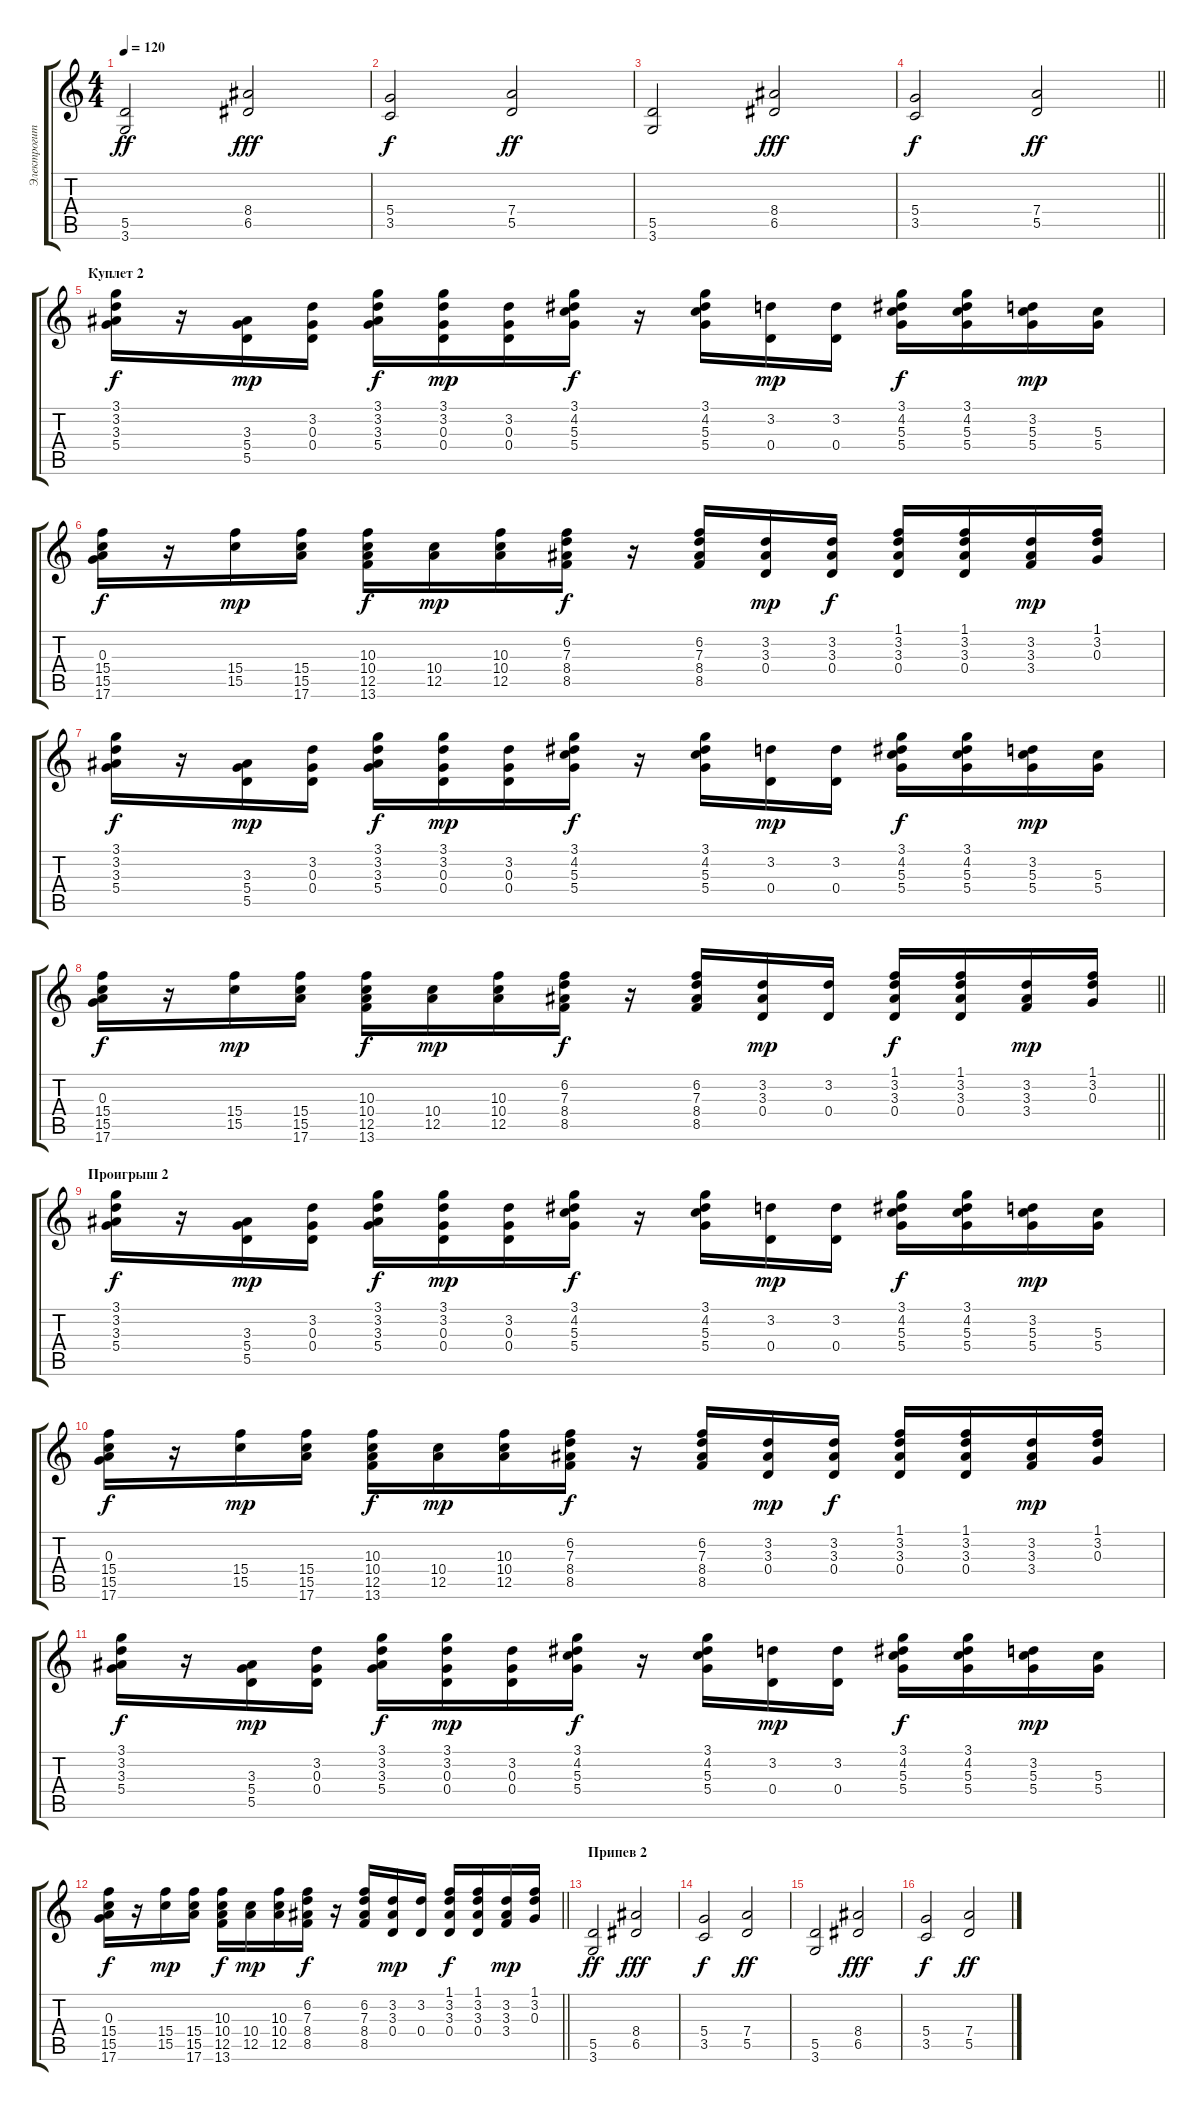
\track ("Электрогитара" "Электрогит") {instrument electricguitarclean}
\staff {score tabs}
\tuning (E4 B3 G3 D3 A2 E2) {hide}
\ts (4 4)
\tempo 120
\clef g2
\ks c
(5.5 3.6).2{dy ff} (8.4 6.5).2{dy fff} |
(5.4 3.5).2{dy f} (7.4 5.5).2{dy ff} |
(5.5 3.6).2 (8.4 6.5).2{dy fff} |
\barLineRight lightlight
(5.4 3.5).2{dy f} (7.4 5.5).2{dy ff} |
\section ("" "Куплет 2")
(3.1 3.2 3.3 5.4).16{dy f volume 12 instrument electricguitarclean} r.16 (3.3 5.4 5.5).16{dy mp} (3.2 0.3 0.4).16 (3.1 3.2 3.3 5.4).16{dy f} (3.1 3.2 0.3 0.4).16{dy mp} (3.2 0.3 0.4).16 (3.1 4.2 5.3 5.4).16{dy f} r.16 (3.1 4.2 5.3 5.4).16 (3.2 0.4).16{dy mp} (3.2 0.4).16 (3.1 4.2 5.3 5.4).16{dy f} (3.1 4.2 5.3 5.4).16 (3.2 5.3 5.4).16{dy mp} (5.3 5.4).16 |
(0.3 15.4 15.5 17.6).16{dy f} r.16 (15.4 15.5).16{dy mp} (15.4 15.5 17.6).16 (10.3 10.4 12.5 13.6).16{dy f} (10.4 12.5).16{dy mp} (10.3 10.4 12.5).16 (6.2 7.3 8.4 8.5).16{dy f} r.16 (6.2 7.3 8.4 8.5).16 (3.2 3.3 0.4).16{dy mp} (3.2 3.3 0.4).16{dy f} (1.1 3.2 3.3 0.4).16 (1.1 3.2 3.3 0.4).16 (3.2 3.3 3.4).16{dy mp} (1.1 3.2 0.3).16 |
(3.1 3.2 3.3 5.4).16{dy f} r.16 (3.3 5.4 5.5).16{dy mp} (3.2 0.3 0.4).16 (3.1 3.2 3.3 5.4).16{dy f} (3.1 3.2 0.3 0.4).16{dy mp} (3.2 0.3 0.4).16 (3.1 4.2 5.3 5.4).16{dy f} r.16 (3.1 4.2 5.3 5.4).16 (3.2 0.4).16{dy mp} (3.2 0.4).16 (3.1 4.2 5.3 5.4).16{dy f} (3.1 4.2 5.3 5.4).16 (3.2 5.3 5.4).16{dy mp} (5.3 5.4).16 |
\barLineRight lightlight
(0.3 15.4 15.5 17.6).16{dy f} r.16 (15.4 15.5).16{dy mp} (15.4 15.5 17.6).16 (10.3 10.4 12.5 13.6).16{dy f} (10.4 12.5).16{dy mp} (10.3 10.4 12.5).16 (6.2 7.3 8.4 8.5).16{dy f} r.16 (6.2 7.3 8.4 8.5).16 (3.2 3.3 0.4).16{dy mp} (3.2 0.4).16 (1.1 3.2 3.3 0.4).16{dy f} (1.1 3.2 3.3 0.4).16 (3.2 3.3 3.4).16{dy mp} (1.1 3.2 0.3).16 |
\section ("" "Проигрыш 2")
(3.1 3.2 3.3 5.4).16{dy f} r.16 (3.3 5.4 5.5).16{dy mp} (3.2 0.3 0.4).16 (3.1 3.2 3.3 5.4).16{dy f} (3.1 3.2 0.3 0.4).16{dy mp} (3.2 0.3 0.4).16 (3.1 4.2 5.3 5.4).16{dy f} r.16 (3.1 4.2 5.3 5.4).16 (3.2 0.4).16{dy mp} (3.2 0.4).16 (3.1 4.2 5.3 5.4).16{dy f} (3.1 4.2 5.3 5.4).16 (3.2 5.3 5.4).16{dy mp} (5.3 5.4).16 |
(0.3 15.4 15.5 17.6).16{dy f} r.16 (15.4 15.5).16{dy mp} (15.4 15.5 17.6).16 (10.3 10.4 12.5 13.6).16{dy f} (10.4 12.5).16{dy mp} (10.3 10.4 12.5).16 (6.2 7.3 8.4 8.5).16{dy f} r.16 (6.2 7.3 8.4 8.5).16 (3.2 3.3 0.4).16{dy mp} (3.2 3.3 0.4).16{dy f} (1.1 3.2 3.3 0.4).16 (1.1 3.2 3.3 0.4).16 (3.2 3.3 3.4).16{dy mp} (1.1 3.2 0.3).16 |
(3.1 3.2 3.3 5.4).16{dy f} r.16 (3.3 5.4 5.5).16{dy mp} (3.2 0.3 0.4).16 (3.1 3.2 3.3 5.4).16{dy f} (3.1 3.2 0.3 0.4).16{dy mp} (3.2 0.3 0.4).16 (3.1 4.2 5.3 5.4).16{dy f} r.16 (3.1 4.2 5.3 5.4).16 (3.2 0.4).16{dy mp} (3.2 0.4).16 (3.1 4.2 5.3 5.4).16{dy f} (3.1 4.2 5.3 5.4).16 (3.2 5.3 5.4).16{dy mp} (5.3 5.4).16 |
\barLineRight lightlight
(0.3 15.4 15.5 17.6).16{dy f} r.16 (15.4 15.5).16{dy mp} (15.4 15.5 17.6).16 (10.3 10.4 12.5 13.6).16{dy f} (10.4 12.5).16{dy mp} (10.3 10.4 12.5).16 (6.2 7.3 8.4 8.5).16{dy f} r.16 (6.2 7.3 8.4 8.5).16 (3.2 3.3 0.4).16{dy mp} (3.2 0.4).16 (1.1 3.2 3.3 0.4).16{dy f} (1.1 3.2 3.3 0.4).16 (3.2 3.3 3.4).16{dy mp} (1.1 3.2 0.3).16 |
\section ("" "Припев 2")
(5.5 3.6).2{dy ff volume 11 balance 16 instrument distortionguitar} (8.4 6.5).2{dy fff} |
(5.4 3.5).2{dy f} (7.4 5.5).2{dy ff} |
(5.5 3.6).2 (8.4 6.5).2{dy fff} |
(5.4 3.5).2{dy f} (7.4 5.5).2{dy ff}
